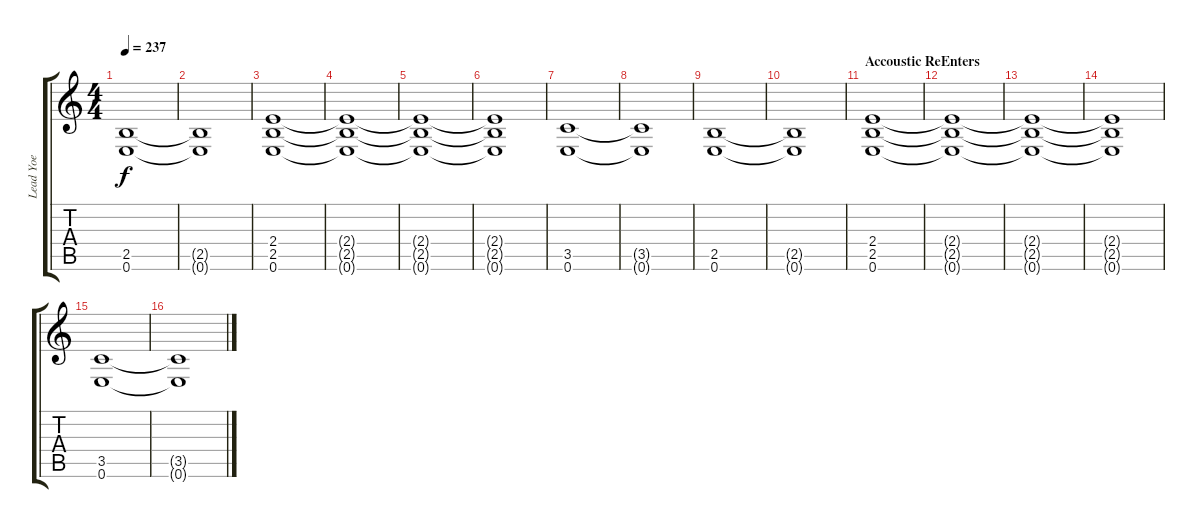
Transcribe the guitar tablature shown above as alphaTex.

\track ("Lead Yoe" "Lead Yoe") {instrument overdrivenguitar}
\staff {score tabs}
\tuning (E4 B3 G3 D3 A2 E2) {hide}
\ts (4 4)
\tempo 237
\clef g2
\ks c
(2.5 0.6).1{dy f} |
(2.5{t} 0.6{t}).1 |
(2.4 2.5 0.6).1 |
(2.4{t} 2.5{t} 0.6{t}).1 |
(2.4{t} 2.5{t} 0.6{t}).1 |
(2.4{t} 2.5{t} 0.6{t}).1 |
(3.5 0.6).1 |
(3.5{t} 0.6{t}).1 |
(2.5 0.6).1 |
(2.5{t} 0.6{t}).1 |
\section ("" "Accoustic ReEnters")
(2.4 2.5 0.6).1 |
(2.4{t} 2.5{t} 0.6{t}).1 |
(2.4{t} 2.5{t} 0.6{t}).1 |
(2.4{t} 2.5{t} 0.6{t}).1 |
(3.5 0.6).1 |
(3.5{t} 0.6{t}).1
